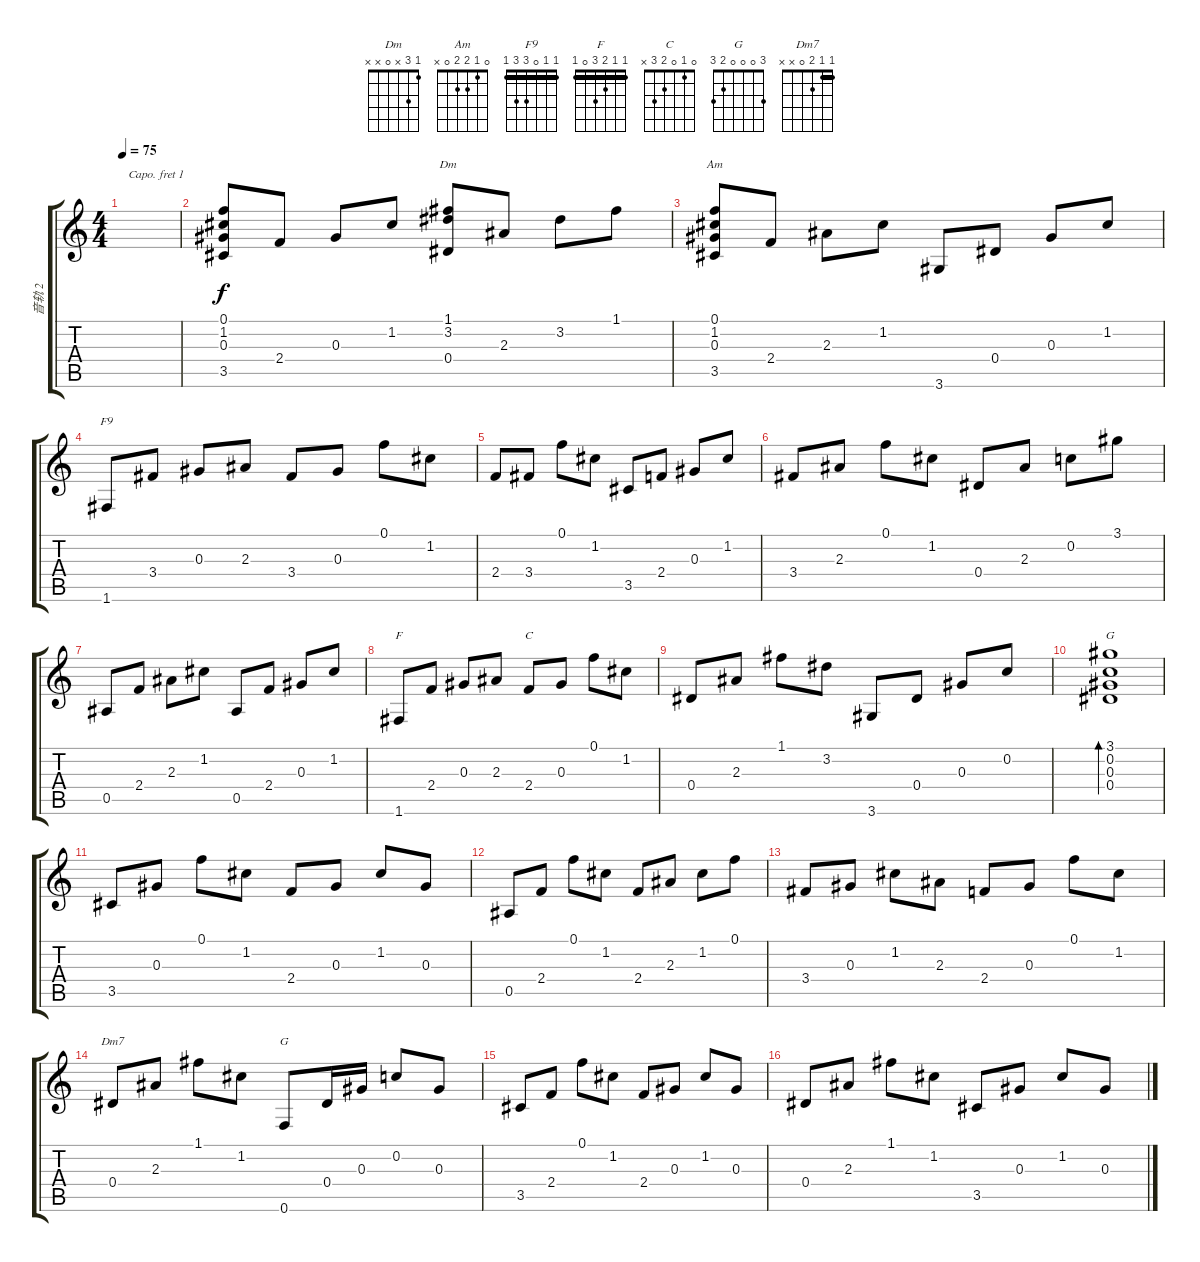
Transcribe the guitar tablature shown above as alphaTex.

\track ("音轨 2" "音轨 2") {instrument acousticguitarsteel}
\staff {score tabs}
\capo 1
\tuning (E4 B3 G3 D3 A2 E2) {hide}
\chord ("Dm" 1 3 x 0 x x)
\chord ("Am" 0 1 2 2 0 x)
\chord ("F9" 1 1 0 3 3 1) {barre 1}
\chord ("F" 1 1 2 3 0 1) {barre 1}
\chord ("C" 0 1 0 2 3 x)
\chord ("G" 3 0 0 0 x x)
\chord ("Dm7" 1 1 2 0 x x) {barre 1}
\chord ("G" 3 0 0 0 2 3)
\ts (4 4)
\tempo 75
\clef g2
\ks c
|
(0.1 1.2 0.3 3.5).8 2.4.8 0.3.8 1.2.8 (1.1 3.2 0.4).8{ch "Dm"} 2.3.8 3.2.8 1.1.8 |
(0.1 1.2 0.3 3.5).8{ch "Am"} 2.4.8 2.3.8 1.2.8 3.6.8 0.4.8 0.3.8 1.2.8 |
1.6.8{ch "F9"} 3.4.8 0.3.8 2.3.8 3.4.8 0.3.8 0.1.8 1.2.8 |
2.4.8 3.4.8 0.1.8 1.2.8 3.5.8 2.4.8 0.3.8 1.2.8 |
3.4.8 2.3.8 0.1.8 1.2.8 0.4.8 2.3.8 0.2.8 3.1.8 |
0.5.8 2.4.8 2.3.8 1.2.8 0.5.8 2.4.8 0.3.8 1.2.8 |
1.6.8{ch "F"} 2.4.8 0.3.8 2.3.8 2.4.8{ch "C"} 0.3.8 0.1.8 1.2.8 |
0.4.8 2.3.8 1.1.8 3.2.8 3.6.8 0.4.8 0.3.8 0.2.8 |
(3.1 0.2 0.3 0.4).1{bd 480 ch "G"} |
3.5.8 0.3.8 0.1.8 1.2.8 2.4.8 0.3.8 1.2.8 0.3.8 |
0.5.8 2.4.8 0.1.8 1.2.8 2.4.8 2.3.8 1.2.8 0.1.8 |
3.4.8 0.3.8 1.2.8 2.3.8 2.4.8 0.3.8 0.1.8 1.2.8 |
0.4.8{ch "Dm7"} 2.3.8 1.1.8 1.2.8 0.6.8{ch "G"} 0.4.16 0.3.16 0.2.8 0.3.8 |
3.5.8 2.4.8 0.1.8 1.2.8 2.4.8 0.3.8 1.2.8 0.3.8 |
0.4.8 2.3.8 1.1.8 1.2.8 3.5.8 0.3.8 1.2.8 0.3.8
